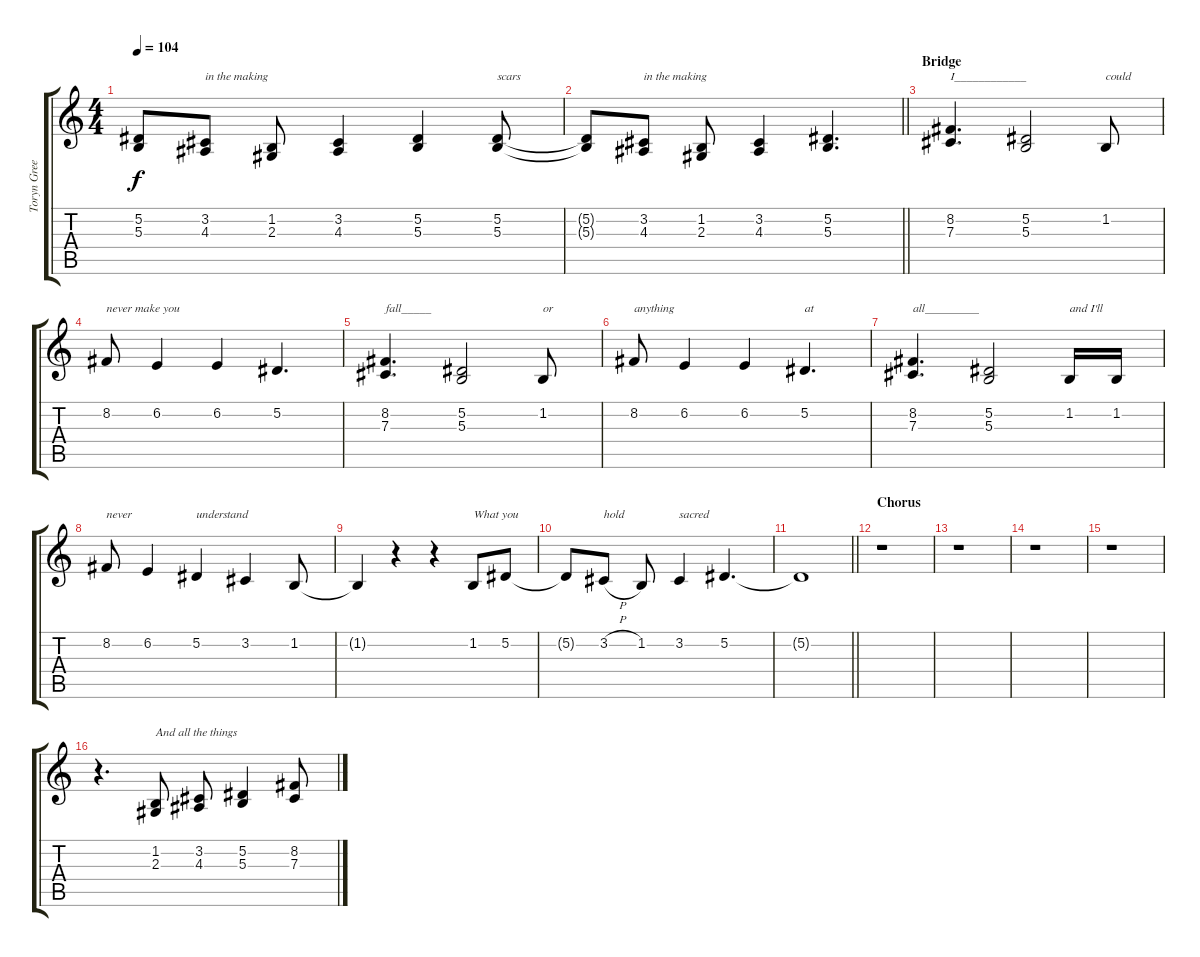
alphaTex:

\track ("Toryn Green (Vocals)" "Toryn Gree") {instrument violin}
\staff {score tabs}
\tuning (Eb4 Bb3 Gb3 Db3 Ab2 Db2) {hide}
\ts (4 4)
\tempo 104
\clef g2
\ks c
(5.2{t} 5.3{t}).8{dy f} (3.2 4.3).8{txt "in the making"} (1.2 2.3).8 (3.2 4.3).4 (5.2 5.3).4 (5.2 5.3).8{txt "scars"} |
\barLineRight lightlight
(5.2{t} 5.3{t}).8 (3.2 4.3).8{txt "in the making"} (1.2 2.3).8 (3.2 4.3).4 (5.2 5.3).4{d} |
\section ("" "Bridge")
(8.2 7.3).4{d txt "I____________"} (5.2 5.3).2 1.2.8{txt "could"} |
8.2.8{txt "never make you"} 6.2.4 6.2.4 5.2.4{d} |
(8.2 7.3).4{d txt "fall_____"} (5.2 5.3).2 1.2.8{txt "or"} |
8.2.8{txt "anything"} 6.2.4 6.2.4 5.2.4{d txt "at"} |
(8.2 7.3).4{d txt "all_________"} (5.2 5.3).2 1.2.16{txt "and I'll"} 1.2.16 |
8.2.8{txt "never"} 6.2.4 5.2.4{txt "understand"} 3.2.4 1.2.8 |
1.2{t}.4 r.4 r.4 1.2.8{txt "What you"} 5.2.8 |
5.2{t}.8 3.2{h}.8{txt "hold"} 1.2.8 3.2.4{txt "sacred"} 5.2.4{d} |
\barLineRight lightlight
5.2{t}.1 |
\section ("" "Chorus")
r.1 |
r.1 |
r.1 |
r.1 |
r.4{d} (1.2 2.3).8{txt "And all the things"} (3.2 4.3).8 (5.2 5.3).4 (8.2 7.3).8
